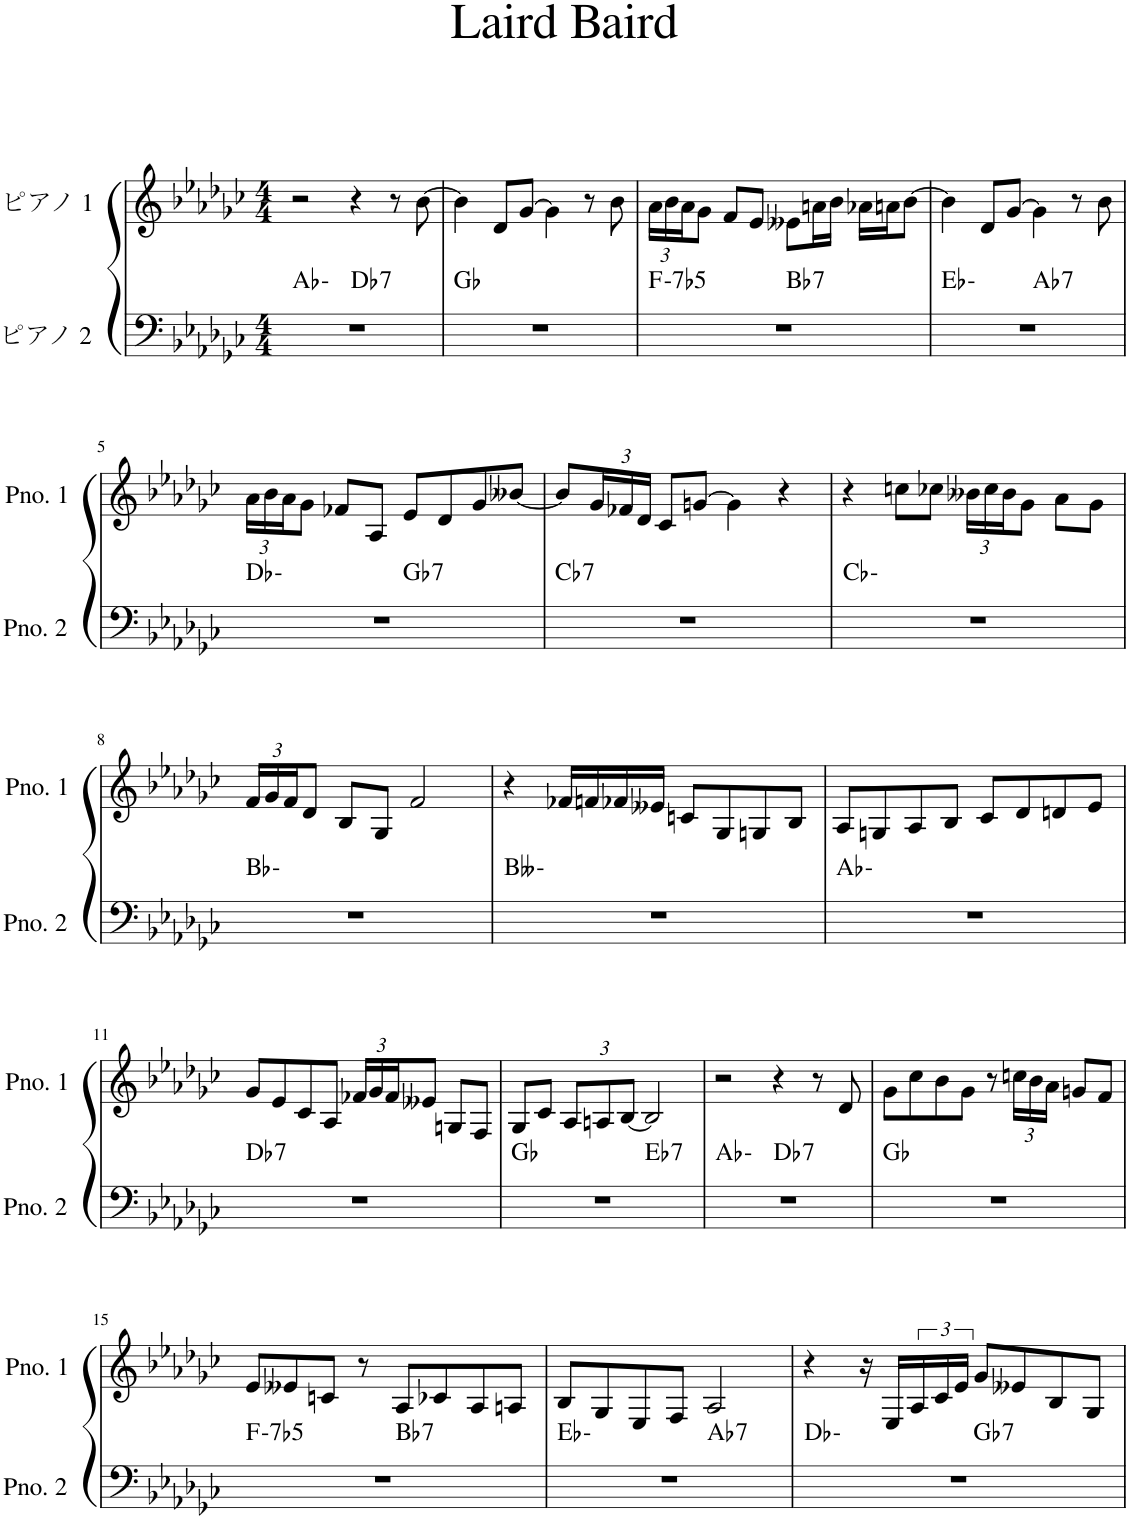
**kern	**harte	**kern
*part2	*part2	*part1
*staff2	*	*staff1
*I"ピアノ 2	*	*I"ピアノ 1
*clefF4	*	*clefG2
*k[b-e-a-d-g-c-]	*	*k[b-e-a-d-g-c-]
*M4/4	*	*M4/4
=1	=1	=1
*^	*	*
1r	2ryy	Ab:min	2r
!	!	!LO:H:kt=7	!
.	2ryy	Db:7	4r
.	.	.	8r
.	.	.	[8b-\
*v	*v	*	*
=2	=2	=2
1r	Gb:maj	4b-\]
.	.	8d-/L
.	.	[8g-/J
.	.	4g-\]
.	.	8r
.	.	8b-\
=3	=3	=3
*	*	*Xbrackettup
!	!LO:H:kt=-7b5	!
*^	*	*
1r	2ryy	F:hdim7	24a-\LL
.	.	.	24b-\
.	.	.	24a-\J
.	.	.	8g-\J
.	.	.	8f/L
.	.	.	8e-/J
!	!	!LO:H:kt=7	!
.	2ryy	Bb:7	8e--X\L
.	.	.	16an\L
.	.	.	16b-\JJ
.	.	.	16a-X\LL
.	.	.	16an\J
.	.	.	[8b-\J
=4	=4	=4	=4
1r	2ryy	Eb:min	4b-\]
.	.	.	8d-/L
.	.	.	[8g-/J
!	!	!LO:H:kt=7	!
.	2ryy	Ab:7	4g-\]
.	.	.	8r
.	.	.	8b-\
!!LO:LB:g=z
=5	=5	=5	=5
1r	2ryy	Db:min	24a-\LL
.	.	.	24b-\
.	.	.	24a-\J
.	.	.	8g-\J
.	.	.	8f-X/L
.	.	.	8A-/J
!	!	!LO:H:kt=7	!
.	2ryy	Gb:7	8e-/L
.	.	.	8d-/
.	.	.	8g-/
.	.	.	[8b--X/J
=6	=6	=6	=6
!	!	!LO:H:kt=7	!
*v	*v	*	*
1r	Cb:7	8b--/L]
.	.	24g-/L
.	.	24f-X/
.	.	24d-/JJ
.	.	8c-/L
.	.	[8gn/J
.	.	4g\]
.	.	4r
=7	=7	=7
1r	Cb:min	4r
.	.	8ccn\L
.	.	8cc-X\J
.	.	24b--X\LL
.	.	24cc-\
.	.	24b--\J
.	.	8g-\J
.	.	8a-\L
.	.	8g-\J
!!LO:LB:g=z
=8	=8	=8
1r	Bb:min	24f/LL
.	.	24g-/
.	.	24f/J
.	.	8d-/J
.	.	8B-/L
.	.	8G-/J
.	.	2f/
=9	=9	=9
1r	Bbb:min	4r
.	.	16f-X/LL
.	.	16fn/
.	.	16f-X/
.	.	16e--X/JJ
.	.	8cn/L
.	.	8G-/
.	.	8Gn/
.	.	8B-/J
=10	=10	=10
1r	Ab:min	8A-/L
.	.	8Gn/
.	.	8A-/
.	.	8B-/J
.	.	8c-/L
.	.	8d-/
.	.	8dn/
.	.	8e-/J
!!LO:LB:g=z
=11	=11	=11
!	!LO:H:kt=7	!
1r	Db:7	8g-/L
.	.	8e-/
.	.	8c-/
.	.	8A-/J
.	.	24f-X/LL
.	.	24g-/
.	.	24f-/J
.	.	8e--X/J
.	.	8Gn/L
.	.	8F/J
=12	=12	=12
*^	*	*
1r	2ryy	Gb:maj	8G-/L
.	.	.	8c-/J
.	.	.	12A-/L
.	.	.	12An/
.	.	.	[12B-/J
!	!	!LO:H:kt=7	!
.	2ryy	Eb:7	2B-/]
=13	=13	=13	=13
1r	2ryy	Ab:min	2r
!	!	!LO:H:kt=7	!
.	2ryy	Db:7	4r
.	.	.	8r
.	.	.	8d-/
*v	*v	*	*
=14	=14	=14
1r	Gb:maj	8g-\L
.	.	8cc-\
.	.	8b-\
.	.	8g-\J
.	.	8r
.	.	24ccn\LL
.	.	24b-\
.	.	24a-\JJ
.	.	8gn/L
.	.	8f/J
!!LO:LB:g=z
=15	=15	=15
!	!LO:H:kt=-7b5	!
*^	*	*
1r	2ryy	F:hdim7	8e-/L
.	.	.	8e--X/
.	.	.	8cn/J
.	.	.	8r
!	!	!LO:H:kt=7	!
.	2ryy	Bb:7	8A-/L
.	.	.	8c-X/
.	.	.	8A-/
.	.	.	8An/J
=16	=16	=16	=16
1r	2ryy	Eb:min	8B-/L
.	.	.	8G-/
.	.	.	8E-/
.	.	.	8F/J
!	!	!LO:H:kt=7	!
.	2ryy	Ab:7	2A-/
=17	=17	=17	=17
1r	2ryy	Db:min	4r
.	.	.	16r
.	.	.	16E-/LL
*	*	*	*brackettup
.	.	.	24A-/
.	.	.	24c-/
.	.	.	24e-/JJ
!	!	!LO:H:kt=7	!
.	2ryy	Gb:7	8g-/L
.	.	.	8e--X/
.	.	.	8B-/
.	.	.	8G-/J
*v	*v	*	*
=	=	=
*-	*-	*-
